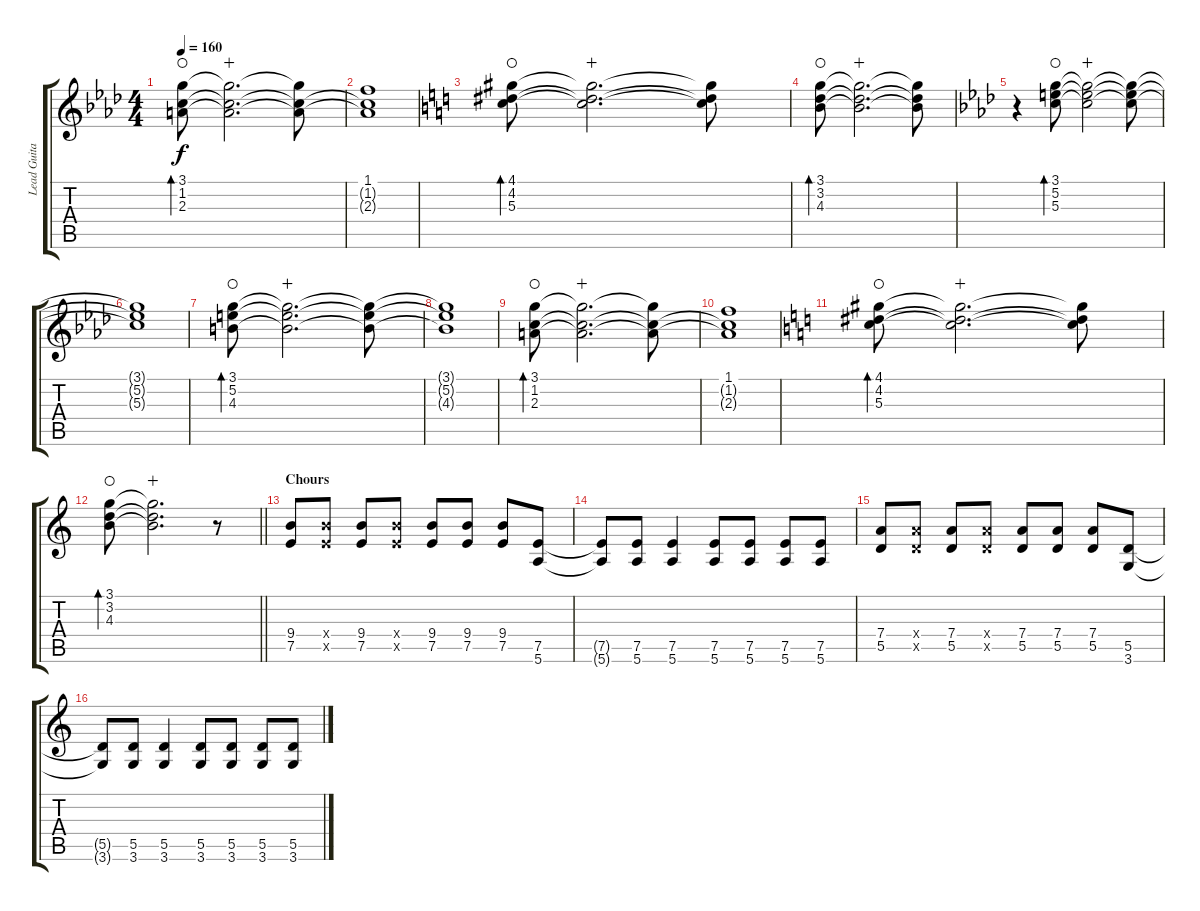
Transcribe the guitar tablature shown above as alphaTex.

\track ("Lead Guitar" "Lead Guita") {instrument distortionguitar}
\staff {score tabs}
\tuning (E4 B3 G3 D3 A2 E2) {hide}
\ts (4 4)
\tempo 160
\clef g2
\ks ab
(3.1 1.2 2.3).8{bd 240 dy f waho} (3.1{t} 1.2{t} 2.3{t}).2{d wahc} (3.1{t} 1.2{t} 2.3{t}).8 |
(1.1 1.2{t} 2.3{t}).1 |
\ks c
(4.1 4.2 5.3).8{bd 240 waho} (4.1{t} 4.2{t} 5.3{t}).2{d wahc} (4.1{t} 4.2{t} 5.3{t}).8 |
(3.1 3.2 4.3).8{bd 240 waho} (3.1{t} 3.2{t} 4.3{t}).2{d wahc} (3.1{t} 3.2{t} 4.3{t}).8 |
\ks ab
r.4 (3.1 5.2 5.3).8{bd 240 waho} (3.1{t} 5.2{t} 5.3{t}).2{wahc} (3.1{t} 5.2{t} 5.3{t}).8 |
(3.1{t} 5.2{t} 5.3{t}).1 |
(3.1 5.2 4.3).8{bd 240 waho} (3.1{t} 5.2{t} 4.3{t}).2{d wahc} (3.1{t} 5.2{t} 4.3{t}).8 |
(3.1{t} 5.2{t} 4.3{t}).1 |
(3.1 1.2 2.3).8{bd 240 waho} (3.1{t} 1.2{t} 2.3{t}).2{d wahc} (3.1{t} 1.2{t} 2.3{t}).8 |
(1.1 1.2{t} 2.3{t}).1 |
\ks c
(4.1 4.2 5.3).8{bd 240 waho} (4.1{t} 4.2{t} 5.3{t}).2{d wahc} (4.1{t} 4.2{t} 5.3{t}).8 |
\barLineRight lightlight
(3.1 3.2 4.3).8{bd 240 waho} (3.1{t} 3.2{t} 4.3{t}).2{d wahc} r.8{instrument distortionguitar} |
\section ("" "Chours")
(9.4 7.5).8 (9.4{x} 7.5{x}).8 (9.4 7.5).8 (9.4{x} 7.5{x}).8 (9.4 7.5).8 (9.4 7.5).8 (9.4 7.5).8 (7.5 5.6).8 |
(7.5{t} 5.6{t}).8 (7.5 5.6).8 (7.5 5.6).4 (7.5 5.6).8 (7.5 5.6).8 (7.5 5.6).8 (7.5 5.6).8 |
(7.4 5.5).8 (7.4{x} 5.5{x}).8 (7.4 5.5).8 (7.4{x} 5.5{x}).8 (7.4 5.5).8 (7.4 5.5).8 (7.4 5.5).8 (5.5 3.6).8 |
(5.5{t} 3.6{t}).8 (5.5 3.6).8 (5.5 3.6).4 (5.5 3.6).8 (5.5 3.6).8 (5.5 3.6).8 (5.5 3.6).8
